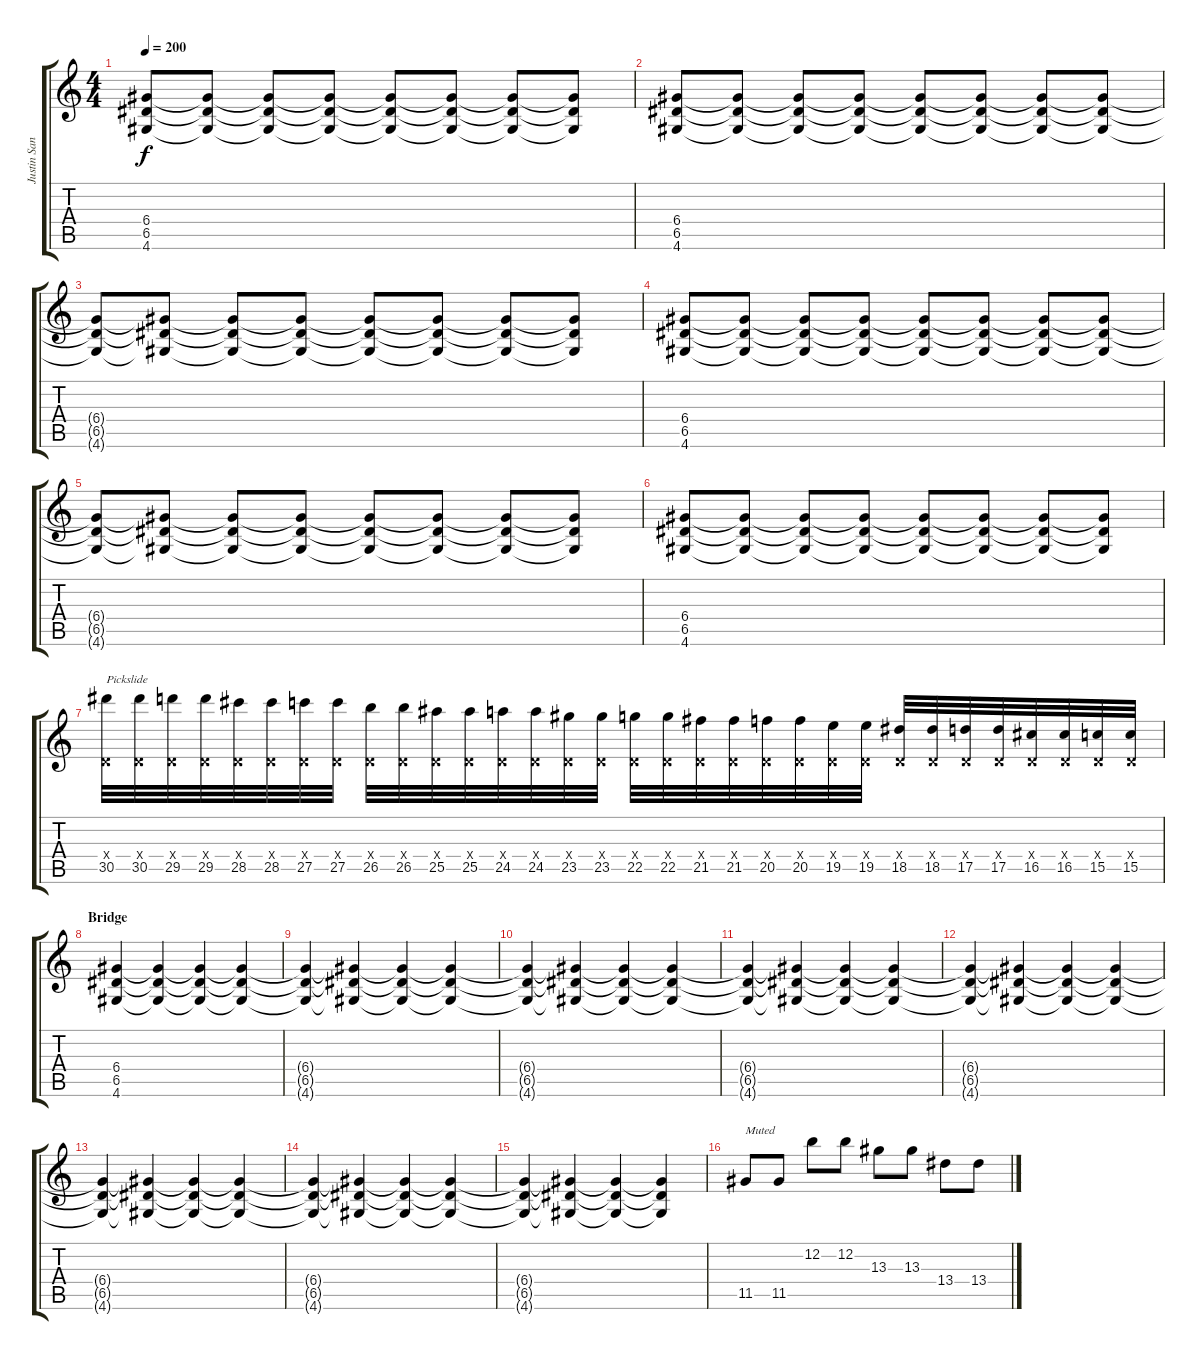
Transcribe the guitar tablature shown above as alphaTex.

\track ("Justin Sane (Guitar)" "Justin San") {instrument distortionguitar}
\staff {score tabs}
\tuning (E4 B3 G3 D3 A2 E2) {hide}
\ts (4 4)
\tempo 200
\clef g2
\ks c
(6.4{t} 6.5{t} 4.6{t}).8{dy f} (6.4{t} 6.5{t} 4.6{t}).8 (6.4{t} 6.5{t} 4.6{t}).8 (6.4{t} 6.5{t} 4.6{t}).8 (6.4{t} 6.5{t} 4.6{t}).8 (6.4{t} 6.5{t} 4.6{t}).8 (6.4{t} 6.5{t} 4.6{t}).8 (6.4{t} 6.5{t} 4.6{t}).8 |
(6.4 6.5 4.6).8 (6.4{t} 6.5{t} 4.6{t}).8 (6.4{t} 6.5{t} 4.6{t}).8 (6.4{t} 6.5{t} 4.6{t}).8 (6.4{t} 6.5{t} 4.6{t}).8 (6.4{t} 6.5{t} 4.6{t}).8 (6.4{t} 6.5{t} 4.6{t}).8 (6.4{t} 6.5{t} 4.6{t}).8 |
(6.4{t} 6.5{t} 4.6{t}).8 (6.4{t} 6.5{t} 4.6{t}).8 (6.4{t} 6.5{t} 4.6{t}).8 (6.4{t} 6.5{t} 4.6{t}).8 (6.4{t} 6.5{t} 4.6{t}).8 (6.4{t} 6.5{t} 4.6{t}).8 (6.4{t} 6.5{t} 4.6{t}).8 (6.4{t} 6.5{t} 4.6{t}).8 |
(6.4 6.5 4.6).8 (6.4{t} 6.5{t} 4.6{t}).8 (6.4{t} 6.5{t} 4.6{t}).8 (6.4{t} 6.5{t} 4.6{t}).8 (6.4{t} 6.5{t} 4.6{t}).8 (6.4{t} 6.5{t} 4.6{t}).8 (6.4{t} 6.5{t} 4.6{t}).8 (6.4{t} 6.5{t} 4.6{t}).8 |
(6.4{t} 6.5{t} 4.6{t}).8 (6.4{t} 6.5{t} 4.6{t}).8 (6.4{t} 6.5{t} 4.6{t}).8 (6.4{t} 6.5{t} 4.6{t}).8 (6.4{t} 6.5{t} 4.6{t}).8 (6.4{t} 6.5{t} 4.6{t}).8 (6.4{t} 6.5{t} 4.6{t}).8 (6.4{t} 6.5{t} 4.6{t}).8 |
(6.4 6.5 4.6).8 (6.4{t} 6.5{t} 4.6{t}).8 (6.4{t} 6.5{t} 4.6{t}).8 (6.4{t} 6.5{t} 4.6{t}).8 (6.4{t} 6.5{t} 4.6{t}).8 (6.4{t} 6.5{t} 4.6{t}).8 (6.4{t} 6.5{t} 4.6{t}).8 (6.4{t} 6.5{t} 4.6{t}).8 |
(0.4{x} 30.5).32{txt "Pickslide"} (0.4{x} 30.5).32 (0.4{x} 29.5).32 (0.4{x} 29.5).32 (0.4{x} 28.5).32 (0.4{x} 28.5).32 (0.4{x} 27.5).32 (0.4{x} 27.5).32 (0.4{x} 26.5).32 (0.4{x} 26.5).32 (0.4{x} 25.5).32 (0.4{x} 25.5).32 (0.4{x} 24.5).32 (0.4{x} 24.5).32 (0.4{x} 23.5).32 (0.4{x} 23.5).32 (0.4{x} 22.5).32 (0.4{x} 22.5).32 (0.4{x} 21.5).32 (0.4{x} 21.5).32 (0.4{x} 20.5).32 (0.4{x} 20.5).32 (0.4{x} 19.5).32 (0.4{x} 19.5).32 (0.4{x} 18.5).32 (0.4{x} 18.5).32 (0.4{x} 17.5).32 (0.4{x} 17.5).32 (0.4{x} 16.5).32 (0.4{x} 16.5).32 (0.4{x} 15.5).32 (0.4{x} 15.5).32 |
\section ("" "Bridge")
(6.4 6.5 4.6).4{volume 13} (6.4{t} 6.5{t} 4.6{t}).4 (6.4{t} 6.5{t} 4.6{t}).4 (6.4{t} 6.5{t} 4.6{t}).4 |
(6.4{t} 6.5{t} 4.6{t}).4{volume 12} (6.4{t} 6.5{t} 4.6{t}).4 (6.4{t} 6.5{t} 4.6{t}).4 (6.4{t} 6.5{t} 4.6{t}).4 |
(6.4{t} 6.5{t} 4.6{t}).4{volume 11} (6.4{t} 6.5{t} 4.6{t}).4 (6.4{t} 6.5{t} 4.6{t}).4 (6.4{t} 6.5{t} 4.6{t}).4 |
(6.4{t} 6.5{t} 4.6{t}).4{volume 10} (6.4{t} 6.5{t} 4.6{t}).4 (6.4{t} 6.5{t} 4.6{t}).4 (6.4{t} 6.5{t} 4.6{t}).4 |
(6.4{t} 6.5{t} 4.6{t}).4{volume 9} (6.4{t} 6.5{t} 4.6{t}).4 (6.4{t} 6.5{t} 4.6{t}).4 (6.4{t} 6.5{t} 4.6{t}).4 |
(6.4{t} 6.5{t} 4.6{t}).4{volume 7} (6.4{t} 6.5{t} 4.6{t}).4 (6.4{t} 6.5{t} 4.6{t}).4 (6.4{t} 6.5{t} 4.6{t}).4 |
(6.4{t} 6.5{t} 4.6{t}).4{volume 6} (6.4{t} 6.5{t} 4.6{t}).4 (6.4{t} 6.5{t} 4.6{t}).4 (6.4{t} 6.5{t} 4.6{t}).4 |
(6.4{t} 6.5{t} 4.6{t}).4{volume 5} (6.4{t} 6.5{t} 4.6{t}).4 (6.4{t} 6.5{t} 4.6{t}).4 (6.4{t} 6.5{t} 4.6{t}).4 |
11.5.8{txt "Muted" volume 14 instrument electricguitarmuted} 11.5.8 12.2.8 12.2.8 13.3.8 13.3.8 13.4.8 13.4.8
